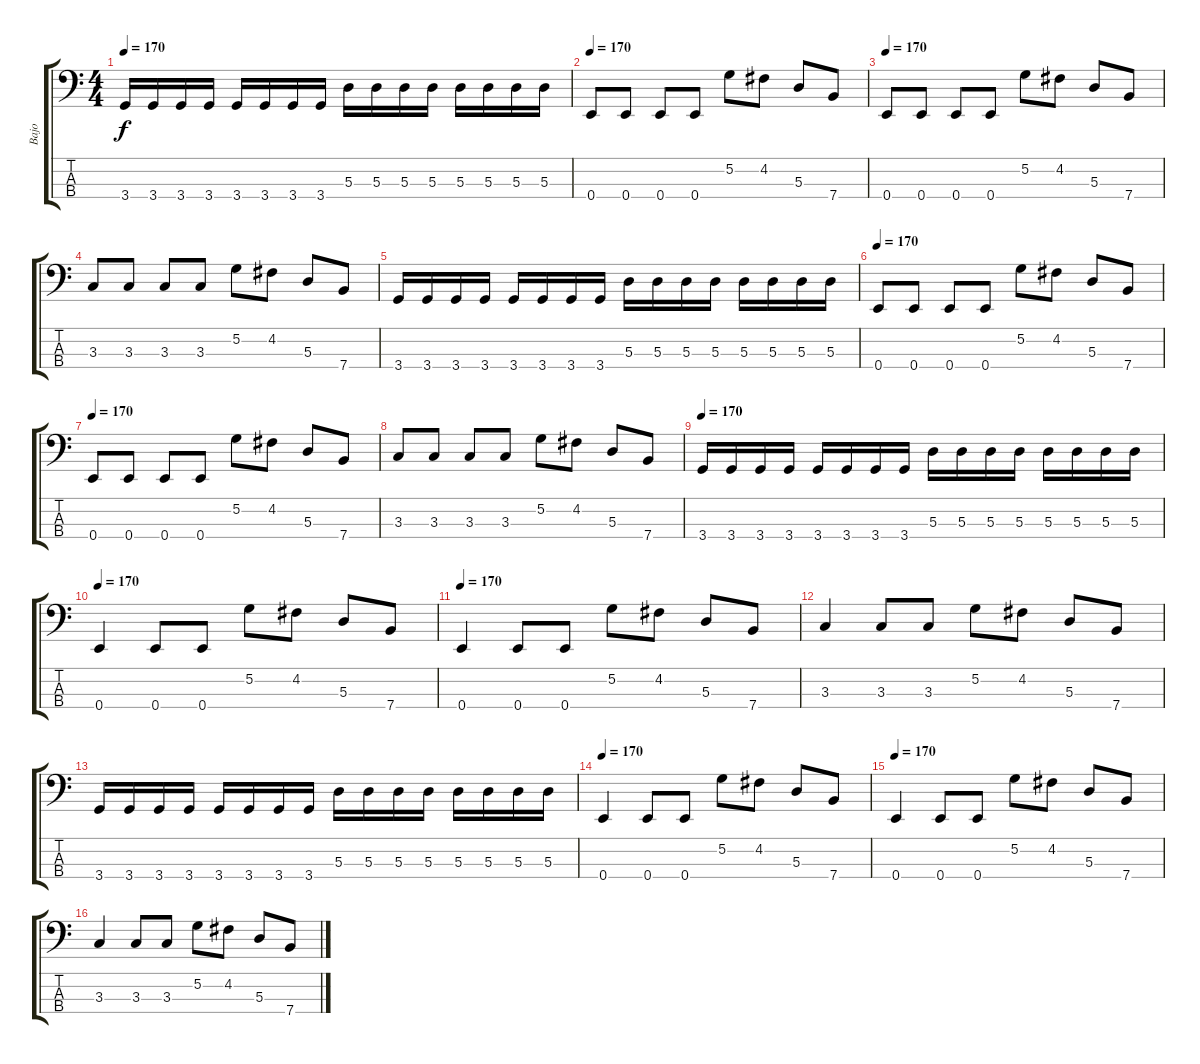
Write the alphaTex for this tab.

\track ("Bajo" "Bajo") {instrument electricbasspick}
\staff {score tabs}
\tuning (G2 D2 A1 E1) {hide}
\ts (4 4)
\tempo 170
\clef f4
\ks c
3.4.16{dy f} 3.4.16 3.4.16 3.4.16 3.4.16 3.4.16 3.4.16 3.4.16 5.3.16 5.3.16 5.3.16 5.3.16 5.3.16 5.3.16 5.3.16 5.3.16 |
\tempo 170
0.4.8 0.4.8 0.4.8 0.4.8 5.2.8 4.2.8 5.3.8 7.4.8 |
\tempo 170
0.4.8 0.4.8 0.4.8 0.4.8 5.2.8 4.2.8 5.3.8 7.4.8 |
3.3.8 3.3.8 3.3.8 3.3.8 5.2.8 4.2.8 5.3.8 7.4.8 |
3.4.16 3.4.16 3.4.16 3.4.16 3.4.16 3.4.16 3.4.16 3.4.16 5.3.16 5.3.16 5.3.16 5.3.16 5.3.16 5.3.16 5.3.16 5.3.16 |
\tempo 170
0.4.8 0.4.8 0.4.8 0.4.8 5.2.8 4.2.8 5.3.8 7.4.8 |
\tempo 170
0.4.8 0.4.8 0.4.8 0.4.8 5.2.8 4.2.8 5.3.8 7.4.8 |
3.3.8 3.3.8 3.3.8 3.3.8 5.2.8 4.2.8 5.3.8 7.4.8 |
\tempo 170
3.4.16 3.4.16 3.4.16 3.4.16 3.4.16 3.4.16 3.4.16 3.4.16 5.3.16 5.3.16 5.3.16 5.3.16 5.3.16 5.3.16 5.3.16 5.3.16 |
\tempo 170
0.4.4 0.4.8 0.4.8 5.2.8 4.2.8 5.3.8 7.4.8 |
\tempo 170
0.4.4 0.4.8 0.4.8 5.2.8 4.2.8 5.3.8 7.4.8 |
3.3.4 3.3.8 3.3.8 5.2.8 4.2.8 5.3.8 7.4.8 |
3.4.16 3.4.16 3.4.16 3.4.16 3.4.16 3.4.16 3.4.16 3.4.16 5.3.16 5.3.16 5.3.16 5.3.16 5.3.16 5.3.16 5.3.16 5.3.16 |
\tempo 170
0.4.4 0.4.8 0.4.8 5.2.8 4.2.8 5.3.8 7.4.8 |
\tempo 170
0.4.4 0.4.8 0.4.8 5.2.8 4.2.8 5.3.8 7.4.8 |
3.3.4 3.3.8 3.3.8 5.2.8 4.2.8 5.3.8 7.4.8
